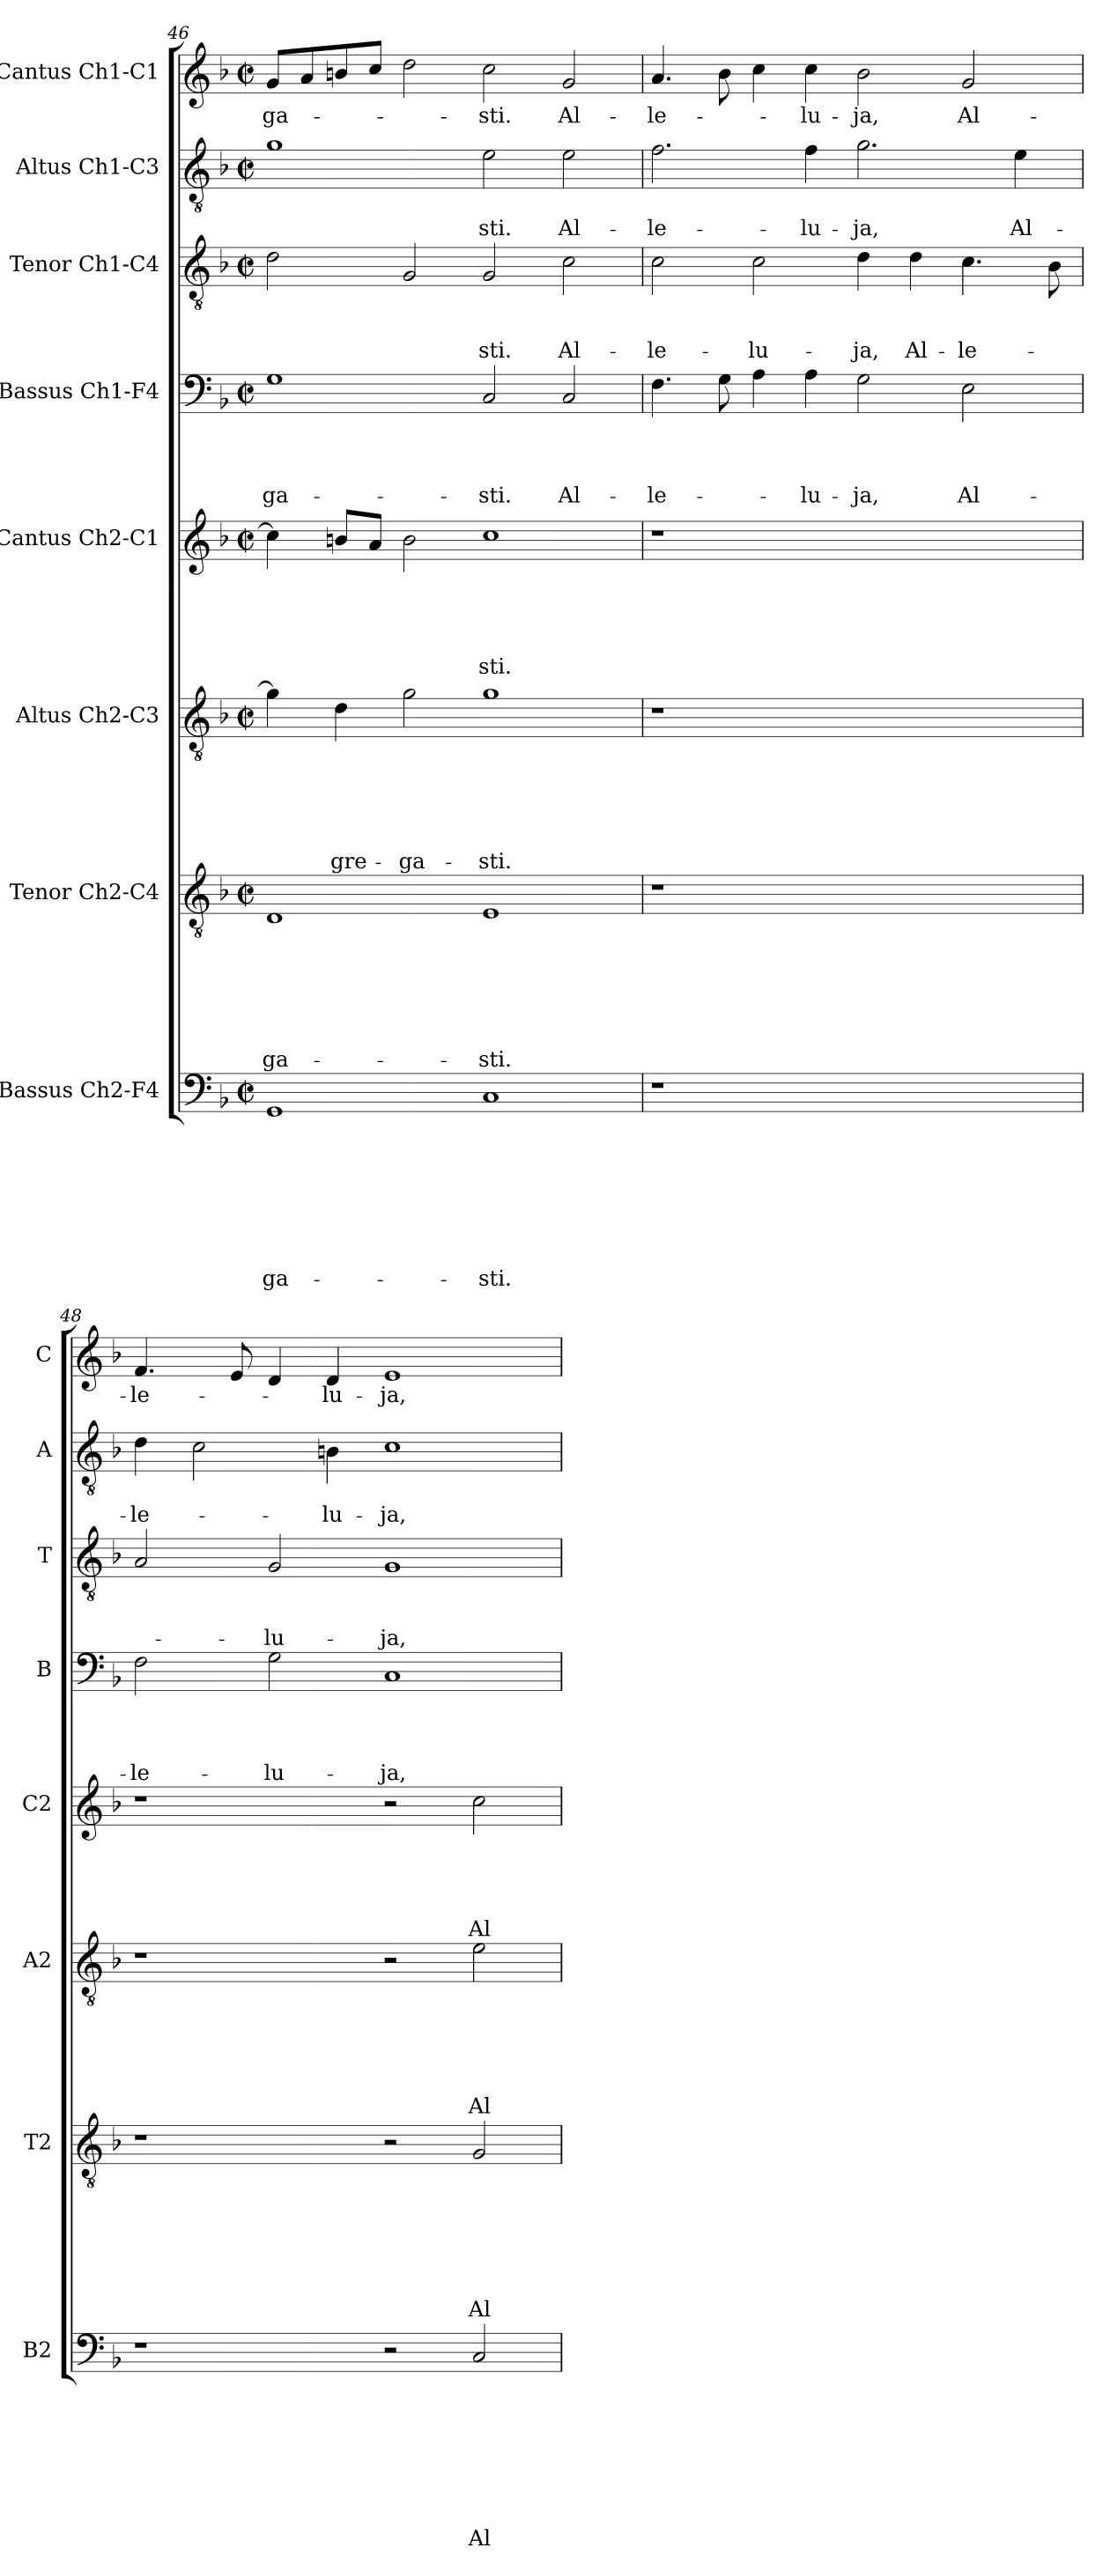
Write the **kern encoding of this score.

**kern	**text	**text	**text	**text	**text	**text	**text	**text	**kern	**text	**text	**text	**text	**text	**text	**text	**kern	**text	**text	**text	**text	**text	**text	**kern	**text	**text	**text	**text	**text	**kern	**text	**text	**text	**text	**kern	**text	**text	**text	**kern	**text	**text	**kern	**text
*part8	*part8	*part8	*part8	*part8	*part8	*part8	*part8	*part8	*part7	*part7	*part7	*part7	*part7	*part7	*part7	*part7	*part6	*part6	*part6	*part6	*part6	*part6	*part6	*part5	*part5	*part5	*part5	*part5	*part5	*part4	*part4	*part4	*part4	*part4	*part3	*part3	*part3	*part3	*part2	*part2	*part2	*part1	*part1
*staff8	*staff8	*staff8	*staff8	*staff8	*staff8	*staff8	*staff8	*staff8	*staff7	*staff7	*staff7	*staff7	*staff7	*staff7	*staff7	*staff7	*staff6	*staff6	*staff6	*staff6	*staff6	*staff6	*staff6	*staff5	*staff5	*staff5	*staff5	*staff5	*staff5	*staff4	*staff4	*staff4	*staff4	*staff4	*staff3	*staff3	*staff3	*staff3	*staff2	*staff2	*staff2	*staff1	*staff1
*I"Bassus Ch2-F4	*	*	*	*	*	*	*	*	*I"Tenor Ch2-C4	*	*	*	*	*	*	*	*I"Altus Ch2-C3	*	*	*	*	*	*	*I"Cantus Ch2-C1	*	*	*	*	*	*I"Bassus Ch1-F4	*	*	*	*	*I"Tenor Ch1-C4	*	*	*	*I"Altus Ch1-C3	*	*	*I"Cantus Ch1-C1	*
*I'B2	*	*	*	*	*	*	*	*	*I'T2	*	*	*	*	*	*	*	*I'A2	*	*	*	*	*	*	*I'C2	*	*	*	*	*	*I'B	*	*	*	*	*I'T	*	*	*	*I'A	*	*	*I'C	*
*clefF4	*	*	*	*	*	*	*	*	*clefGv2	*	*	*	*	*	*	*	*clefGv2	*	*	*	*	*	*	*clefG2	*	*	*	*	*	*clefF4	*	*	*	*	*clefGv2	*	*	*	*clefGv2	*	*	*clefG2	*
*k[b-]	*	*	*	*	*	*	*	*	*k[b-]	*	*	*	*	*	*	*	*k[b-]	*	*	*	*	*	*	*k[b-]	*	*	*	*	*	*k[b-]	*	*	*	*	*k[b-]	*	*	*	*k[b-]	*	*	*k[b-]	*
*F:	*	*	*	*	*	*	*	*	*F:	*	*	*	*	*	*	*	*F:	*	*	*	*	*	*	*F:	*	*	*	*	*	*F:	*	*	*	*	*F:	*	*	*	*F:	*	*	*F:	*
*M2/2	*	*	*	*	*	*	*	*	*M2/2	*	*	*	*	*	*	*	*M2/2	*	*	*	*	*	*	*M2/2	*	*	*	*	*	*M2/2	*	*	*	*	*M2/2	*	*	*	*M2/2	*	*	*M2/2	*
*met(c|)	*	*	*	*	*	*	*	*	*met(c|)	*	*	*	*	*	*	*	*met(c|)	*	*	*	*	*	*	*met(c|)	*	*	*	*	*	*met(c|)	*	*	*	*	*met(c|)	*	*	*	*met(c|)	*	*	*met(c|)	*
=46	=46	=46	=46	=46	=46	=46	=46	=46	=46	=46	=46	=46	=46	=46	=46	=46	=46	=46	=46	=46	=46	=46	=46	=46	=46	=46	=46	=46	=46	=46	=46	=46	=46	=46	=46	=46	=46	=46	=46	=46	=46	=46	=46
!	!	!	!	!	!	!	!	!LO:LY:b	!	!	!	!	!	!	!	!LO:LY:b	!	!	!	!	!	!	!	!	!	!	!	!	!	!	!	!	!	!LO:LY:b	!	!	!	!	!	!	!	!	!LO:LY:b
1GG	.	.	.	.	.	.	.	-ga-	1D	.	.	.	.	.	.	-ga-	4g\]	.	.	.	.	.	.	4cc\]	.	.	.	.	.	1G	.	.	.	-ga-	2d\	.	.	.	1g	.	.	8g/L	-ga-
.	.	.	.	.	.	.	.	.	.	.	.	.	.	.	.	.	.	.	.	.	.	.	.	.	.	.	.	.	.	.	.	.	.	.	.	.	.	.	.	.	.	8a/	.
!	!	!	!	!	!	!	!	!	!	!	!	!	!	!	!	!	!	!	!	!	!	!	!LO:LY:b	!	!	!	!	!	!	!	!	!	!	!	!	!	!	!	!	!	!	!	!
.	.	.	.	.	.	.	.	.	.	.	.	.	.	.	.	.	4d\	.	.	.	.	.	-gre-	8bn/L	.	.	.	.	.	.	.	.	.	.	.	.	.	.	.	.	.	8bn/	.
.	.	.	.	.	.	.	.	.	.	.	.	.	.	.	.	.	.	.	.	.	.	.	.	8a/J	.	.	.	.	.	.	.	.	.	.	.	.	.	.	.	.	.	8cc/J	.
!	!	!	!	!	!	!	!	!	!	!	!	!	!	!	!	!	!	!	!	!	!	!	!LO:LY:b	!	!	!	!	!	!	!	!	!	!	!	!	!	!	!	!	!	!	!	!
.	.	.	.	.	.	.	.	.	.	.	.	.	.	.	.	.	2g\	.	.	.	.	.	-ga-	2b\	.	.	.	.	.	.	.	.	.	.	2G/	.	.	.	.	.	.	2dd\	.
!	!	!	!	!	!	!	!	!LO:LY:b	!	!	!	!	!	!	!	!LO:LY:b	!	!	!	!	!	!	!LO:LY:b	!	!	!	!	!	!LO:LY:b	!	!	!	!	!LO:LY:b	!	!	!	!LO:LY:b	!	!	!LO:LY:b	!	!LO:LY:b
1C	.	.	.	.	.	.	.	-sti.	1E	.	.	.	.	.	.	-sti.	1g	.	.	.	.	.	-sti.	1cc	.	.	.	.	-sti.	2C/	.	.	.	-sti.	2G/	.	.	-sti.	2e\	.	-sti.	2cc\	-sti.
!	!	!	!	!	!	!	!	!	!	!	!	!	!	!	!	!	!	!	!	!	!	!	!	!	!	!	!	!	!	!	!	!	!	!LO:LY:b	!	!	!	!LO:LY:b	!	!	!LO:LY:b	!	!LO:LY:b
.	.	.	.	.	.	.	.	.	.	.	.	.	.	.	.	.	.	.	.	.	.	.	.	.	.	.	.	.	.	2C/	.	.	.	Al-	2c\	.	.	Al-	2e\	.	Al-	2g/	Al-
=47	=47	=47	=47	=47	=47	=47	=47	=47	=47	=47	=47	=47	=47	=47	=47	=47	=47	=47	=47	=47	=47	=47	=47	=47	=47	=47	=47	=47	=47	=47	=47	=47	=47	=47	=47	=47	=47	=47	=47	=47	=47	=47	=47
!	!	!	!	!	!	!	!	!	!	!	!	!	!	!	!	!	!	!	!	!	!	!	!	!	!	!	!	!	!	!	!	!	!	!LO:LY:b	!	!	!	!LO:LY:b	!	!	!LO:LY:b	!	!LO:LY:b
1r	.	.	.	.	.	.	.	.	1r	.	.	.	.	.	.	.	1r	.	.	.	.	.	.	1r	.	.	.	.	.	4.F\	.	.	.	-le-	2c\	.	.	-le-	2.f\	.	-le-	4.a/	-le-
.	.	.	.	.	.	.	.	.	.	.	.	.	.	.	.	.	.	.	.	.	.	.	.	.	.	.	.	.	.	8G\	.	.	.	.	.	.	.	.	.	.	.	8b-\	.
!	!	!	!	!	!	!	!	!	!	!	!	!	!	!	!	!	!	!	!	!	!	!	!	!	!	!	!	!	!	!	!	!	!	!	!	!	!	!LO:LY:b	!	!	!	!	!
.	.	.	.	.	.	.	.	.	.	.	.	.	.	.	.	.	.	.	.	.	.	.	.	.	.	.	.	.	.	4A\	.	.	.	.	2c\	.	.	-lu-	.	.	.	4cc\	.
!	!	!	!	!	!	!	!	!	!	!	!	!	!	!	!	!	!	!	!	!	!	!	!	!	!	!	!	!	!	!	!	!	!	!LO:LY:b	!	!	!	!	!	!	!LO:LY:b	!	!LO:LY:b
.	.	.	.	.	.	.	.	.	.	.	.	.	.	.	.	.	.	.	.	.	.	.	.	.	.	.	.	.	.	4A\	.	.	.	-lu-	.	.	.	.	4f\	.	-lu-	4cc\	-lu-
!	!	!	!	!	!	!	!	!	!	!	!	!	!	!	!	!	!	!	!	!	!	!	!	!	!	!	!	!	!	!	!	!	!	!LO:LY:b	!	!	!	!LO:LY:b	!	!	!LO:LY:b	!	!LO:LY:b
1ryy	.	.	.	.	.	.	.	.	1ryy	.	.	.	.	.	.	.	1ryy	.	.	.	.	.	.	1ryy	.	.	.	.	.	2G\	.	.	.	-ja,	4d\	.	.	-ja,	2.g\	.	-ja,	2b-\	-ja,
!	!	!	!	!	!	!	!	!	!	!	!	!	!	!	!	!	!	!	!	!	!	!	!	!	!	!	!	!	!	!	!	!	!	!	!	!	!	!LO:LY:b	!	!	!	!	!
.	.	.	.	.	.	.	.	.	.	.	.	.	.	.	.	.	.	.	.	.	.	.	.	.	.	.	.	.	.	.	.	.	.	.	4d\	.	.	Al-	.	.	.	.	.
!	!	!	!	!	!	!	!	!	!	!	!	!	!	!	!	!	!	!	!	!	!	!	!	!	!	!	!	!	!	!	!	!	!	!LO:LY:b	!	!	!	!LO:LY:b	!	!	!	!	!LO:LY:b
.	.	.	.	.	.	.	.	.	.	.	.	.	.	.	.	.	.	.	.	.	.	.	.	.	.	.	.	.	.	2E\	.	.	.	Al-	4.c\	.	.	-le-	.	.	.	2g/	Al-
!	!	!	!	!	!	!	!	!	!	!	!	!	!	!	!	!	!	!	!	!	!	!	!	!	!	!	!	!	!	!	!	!	!	!	!	!	!	!	!	!	!LO:LY:b	!	!
.	.	.	.	.	.	.	.	.	.	.	.	.	.	.	.	.	.	.	.	.	.	.	.	.	.	.	.	.	.	.	.	.	.	.	.	.	.	.	4e\	.	Al-	.	.
.	.	.	.	.	.	.	.	.	.	.	.	.	.	.	.	.	.	.	.	.	.	.	.	.	.	.	.	.	.	.	.	.	.	.	8B-\	.	.	.	.	.	.	.	.
=48	=48	=48	=48	=48	=48	=48	=48	=48	=48	=48	=48	=48	=48	=48	=48	=48	=48	=48	=48	=48	=48	=48	=48	=48	=48	=48	=48	=48	=48	=48	=48	=48	=48	=48	=48	=48	=48	=48	=48	=48	=48	=48	=48
!	!	!	!	!	!	!	!	!	!	!	!	!	!	!	!	!	!	!	!	!	!	!	!	!	!	!	!	!	!	!	!	!	!	!LO:LY:b	!	!	!	!	!	!	!LO:LY:b	!	!LO:LY:b
1r	.	.	.	.	.	.	.	.	1r	.	.	.	.	.	.	.	1r	.	.	.	.	.	.	1r	.	.	.	.	.	2F\	.	.	.	-le-	2A/	.	.	.	4d\	.	-le-	4.f/	-le-
.	.	.	.	.	.	.	.	.	.	.	.	.	.	.	.	.	.	.	.	.	.	.	.	.	.	.	.	.	.	.	.	.	.	.	.	.	.	.	2c\	.	.	.	.
.	.	.	.	.	.	.	.	.	.	.	.	.	.	.	.	.	.	.	.	.	.	.	.	.	.	.	.	.	.	.	.	.	.	.	.	.	.	.	.	.	.	8e/	.
!	!	!	!	!	!	!	!	!	!	!	!	!	!	!	!	!	!	!	!	!	!	!	!	!	!	!	!	!	!	!	!	!	!	!LO:LY:b	!	!	!	!LO:LY:b	!	!	!	!	!
.	.	.	.	.	.	.	.	.	.	.	.	.	.	.	.	.	.	.	.	.	.	.	.	.	.	.	.	.	.	2G\	.	.	.	-lu-	2G/	.	.	-lu-	.	.	.	4d/	.
!	!	!	!	!	!	!	!	!	!	!	!	!	!	!	!	!	!	!	!	!	!	!	!	!	!	!	!	!	!	!	!	!	!	!	!	!	!	!	!	!	!LO:LY:b	!	!LO:LY:b
.	.	.	.	.	.	.	.	.	.	.	.	.	.	.	.	.	.	.	.	.	.	.	.	.	.	.	.	.	.	.	.	.	.	.	.	.	.	.	4Bn\	.	-lu-	4d/	-lu-
!	!	!	!	!	!	!	!	!	!	!	!	!	!	!	!	!	!	!	!	!	!	!	!	!	!	!	!	!	!	!	!	!	!	!LO:LY:b	!	!	!	!LO:LY:b	!	!	!LO:LY:b	!	!LO:LY:b
2r	.	.	.	.	.	.	.	.	2r	.	.	.	.	.	.	.	2r	.	.	.	.	.	.	2r	.	.	.	.	.	1C	.	.	.	-ja,	1G	.	.	-ja,	1c	.	-ja,	1e	-ja,
!	!	!	!	!	!	!	!	!LO:LY:b	!	!	!	!	!	!	!	!LO:LY:b	!	!	!	!	!	!	!LO:LY:b	!	!	!	!	!	!LO:LY:b	!	!	!	!	!	!	!	!	!	!	!	!	!	!
2C/	.	.	.	.	.	.	.	Al-	2G/	.	.	.	.	.	.	Al-	2e\	.	.	.	.	.	Al-	2cc\	.	.	.	.	Al-	.	.	.	.	.	.	.	.	.	.	.	.	.	.
=	=	=	=	=	=	=	=	=	=	=	=	=	=	=	=	=	=	=	=	=	=	=	=	=	=	=	=	=	=	=	=	=	=	=	=	=	=	=	=	=	=	=	=
*-	*-	*-	*-	*-	*-	*-	*-	*-	*-	*-	*-	*-	*-	*-	*-	*-	*-	*-	*-	*-	*-	*-	*-	*-	*-	*-	*-	*-	*-	*-	*-	*-	*-	*-	*-	*-	*-	*-	*-	*-	*-	*-	*-
